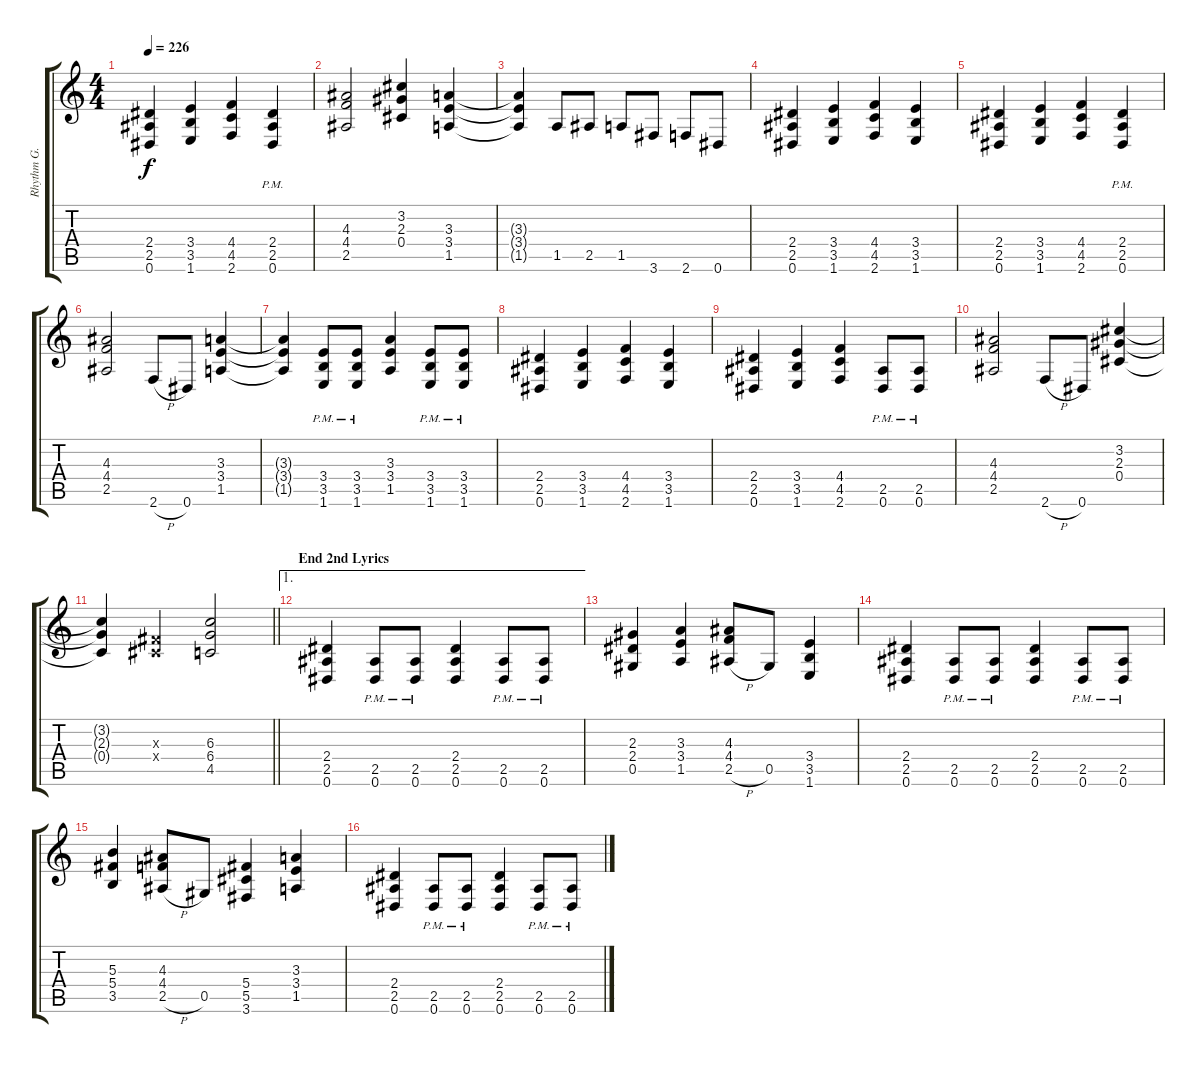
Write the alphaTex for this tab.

\track ("Rhythm G." "Rhythm G.") {instrument distortionguitar}
\staff {score tabs}
\tuning (Eb4 Bb3 Gb3 Db3 Ab2 Eb2) {hide}
\ts (4 4)
\tempo 226
\clef g2
\ks c
(2.4 2.5 0.6).4{dy f} (3.4 3.5 1.6).4 (4.4 4.5 2.6).4 (2.4{pm} 2.5{pm} 0.6{pm}).4 |
(4.3 4.4 2.5).2 (3.2 2.3 0.4).4 (3.3 3.4 1.5).4 |
(3.3{t} 3.4{t} 1.5{t}).4 1.5.8 2.5.8 1.5.8 3.6.8 2.6.8 0.6.8 |
(2.4 2.5 0.6).4 (3.4 3.5 1.6).4 (4.4 4.5 2.6).4 (3.4 3.5 1.6).4 |
(2.4 2.5 0.6).4 (3.4 3.5 1.6).4 (4.4 4.5 2.6).4 (2.4{pm} 2.5{pm} 0.6{pm}).4 |
(4.3 4.4 2.5).2 2.6{h}.8 0.6.8 (3.3 3.4 1.5).4 |
(3.3{t} 3.4{t} 1.5{t}).4 (3.4{pm} 3.5{pm} 1.6{pm}).8 (3.4{pm} 3.5{pm} 1.6{pm}).8 (3.3 3.4 1.5).4 (3.4{pm} 3.5{pm} 1.6{pm}).8 (3.4{pm} 3.5{pm} 1.6{pm}).8 |
(2.4 2.5 0.6).4 (3.4 3.5 1.6).4 (4.4 4.5 2.6).4 (3.4 3.5 1.6).4 |
(2.4 2.5 0.6).4 (3.4 3.5 1.6).4 (4.4 4.5 2.6).4 (2.5{pm} 0.6{pm}).8 (2.5{pm} 0.6{pm}).8 |
(4.3 4.4 2.5).2 2.6{h}.8 0.6.8 (3.2 2.3 0.4).4 |
\barLineRight lightlight
(3.2{t} 2.3{t} 0.4{t}).4 (0.3{x} 0.4{x}).4 (6.3 6.4 4.5).2 |
\ae 1
\section ("" "End 2nd Lyrics")
(2.4 2.5 0.6).4 (2.5{pm} 0.6{pm}).8 (2.5{pm} 0.6{pm}).8 (2.4 2.5 0.6).4 (2.5{pm} 0.6{pm}).8 (2.5{pm} 0.6{pm}).8 |
(2.3 2.4 0.5).4 (3.3 3.4 1.5).4 (4.3 4.4 2.5{h}).8 0.5.8 (3.4 3.5 1.6).4 |
(2.4 2.5 0.6).4 (2.5{pm} 0.6{pm}).8 (2.5{pm} 0.6{pm}).8 (2.4 2.5 0.6).4 (2.5{pm} 0.6{pm}).8 (2.5{pm} 0.6{pm}).8 |
(5.3 5.4 3.5).4 (4.3 4.4 2.5{h}).8 0.5.8 (5.4 5.5 3.6).4 (3.3 3.4 1.5).4 |
(2.4 2.5 0.6).4 (2.5{pm} 0.6{pm}).8 (2.5{pm} 0.6{pm}).8 (2.4 2.5 0.6).4 (2.5{pm} 0.6{pm}).8 (2.5{pm} 0.6{pm}).8
